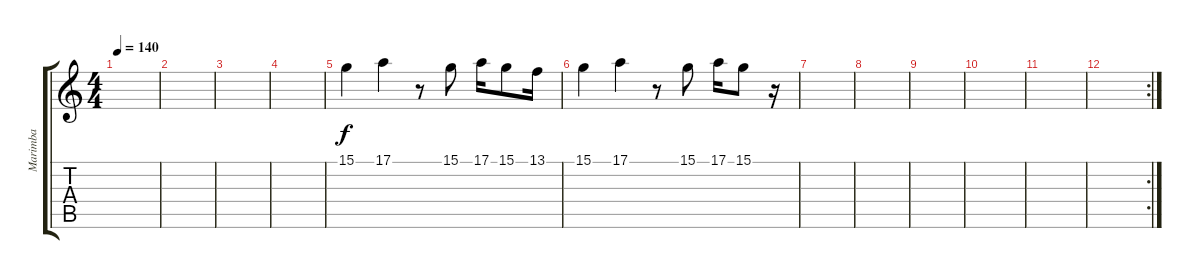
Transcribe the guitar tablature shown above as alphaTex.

\track ("Marimba" "Marimba") {instrument marimba}
\staff {score tabs}
\tuning (E4 B3 G3 D3 A2 E2) {hide}
\ts (4 4)
\tempo 140
\clef g2
\ks c
|
|
|
|
15.1.4 17.1.4 r.8 15.1.8 17.1.16 15.1.8 13.1.16 |
15.1.4 17.1.4 r.8 15.1.8 17.1.16 15.1.8 r.16 |
|
|
|
|
|
\rc 2
